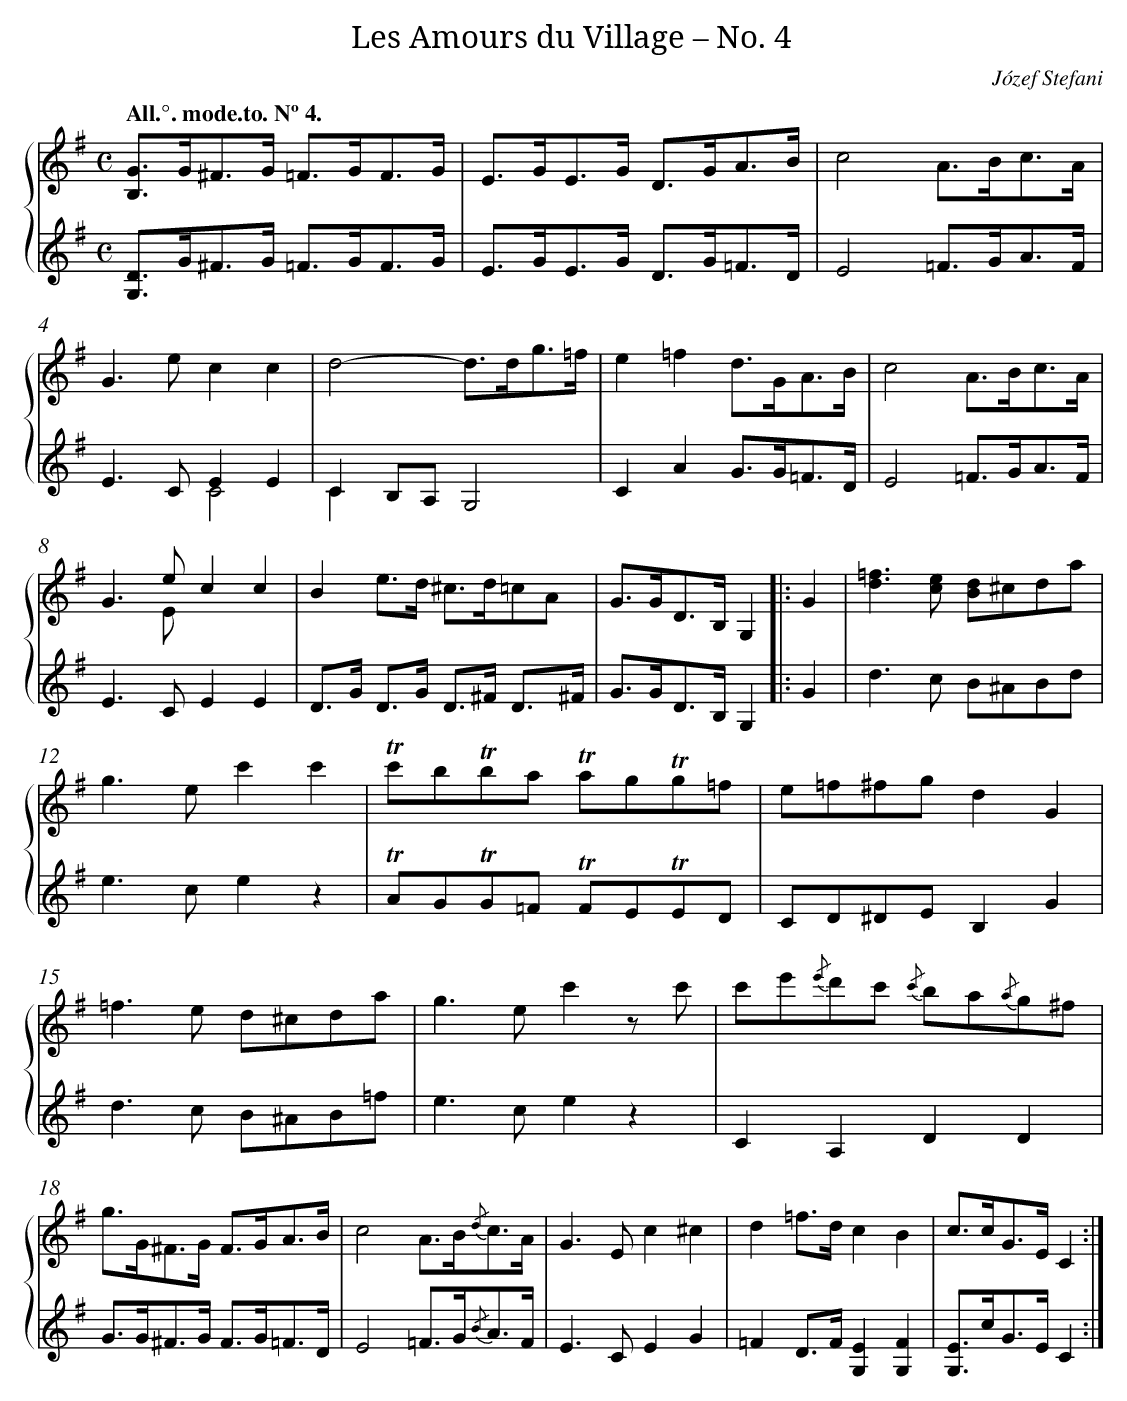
X:1
T: Les Amours du Village – No. 4
C: Józef Stefani
L: 1/8
M: C
Q: "All.°. mode.to. Nº 4."
%%staves {1 2}
V: 1 clef=treble
V: 2 clef=treble
K: G
[V:1] [GB,]>G^F>G =F>GF3/G/ |
[V:2] [DG,]>G^F>G =F>GF3/G/ |
[V:1] E>GE>G D>GA3/B/ |
[V:2] E>GE>G D>G=F3/D/ |
[V:1] c4A>Bc3/A/ |
[V:2] E4=F>GA3/F/ |
[V:1] G2>e2c2c2 |
[V:2] E2>C2E2E2 & x4C4 |
[V:1] d4-d>dg3/=f/ |
[V:2] C2B,A,G,4 & C2x2x4 |
[V:1] e2=f2d>GA3/B/ |
[V:2] C2A2G>G=F3/D/ |
[V:1] c4A>Bc3/A/ |
[V:2] E4=F>GA3/F/ |
[V:1] G2>e2c2c2 & x2>E2x4 |
[V:2] E2>C2E2E2 |
[V:1] B2e>d ^c>d=cA |
[V:2] D>G D>G D>^F D3/^F/ |
[V:1] G>GD>B,G,2 ]|:
[V:2] G>GD>B,G,2 ]|:
[V:1] G2 [I:setbarnb 11]|
[V:2] G2 |
[V:1] [=f2d2]>[e2c2] [dB]^cda |
[V:2] d2>c2 B^ABd |
[V:1] g2>e2c'2c'2 |
[V:2] e2>c2e2z2 |
[V:1] !trill!c'b!trill!ba !trill!ag!trill!g=f |
[V:2] !trill!AG!trill!G=F !trill!FE!trill!ED |
[V:1] e=f^fgd2G2 |
[V:2] CD^DEB,2G2 |
[V:1] =f2>e2 d^cda |
[V:2] d2>c2 B^AB=f |
[V:1] g2>e2c'2z c' |
[V:2] e2>c2e2z2 |
[V:1] c'e'{/e'}d'c' {/c'} ba{/a}g^f |
[V:2] C2A,2D2D2 |
[V:1] g>G^F>G F>GA3/B/ |
[V:2] G>G^F>G F>G=F3/D/ |
[V:1] c4A>B{/d}c3/A/ |
[V:2] E4=F>G{/B}A3/F/ |
[V:1] G2>E2c2^c2 |
[V:2] E2>C2E2G2 |
[V:1] d2=f>dc2B2 |
[V:2] =F2D>F[E2G,2][F2G,2] |
[V:1] c>cG>EC2 :|]
[V:2] [EG,]>cG>EC2 :|]
